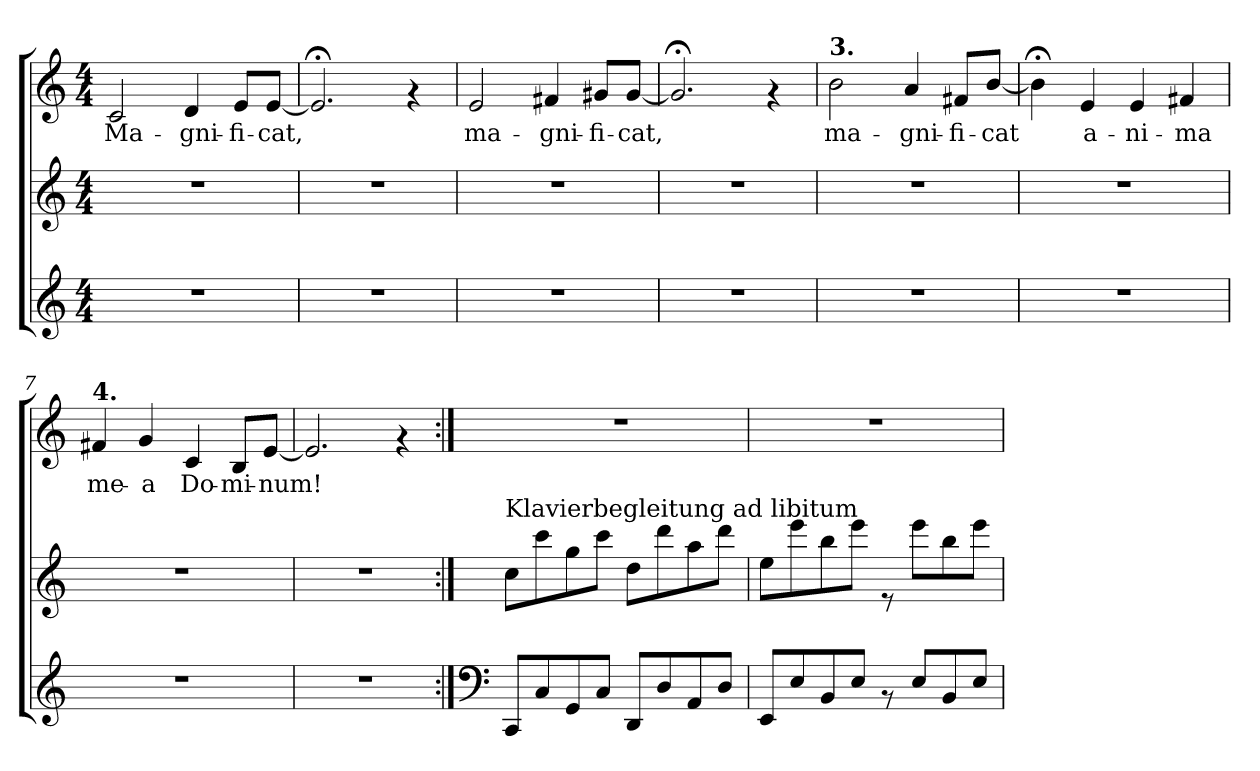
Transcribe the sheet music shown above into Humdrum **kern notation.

**kern	**kern	**kern	**text
*part2	*part2	*part1	*part1
*staff3	*staff2	*staff1	*staff1
*clefG2	*clefG2	*clefG2	*
*k[]	*k[]	*k[]	*
*C:	*C:	*C:	*
*M4/4	*M4/4	*M4/4	*
=1	=1	=1	=1
!	!	!	!LO:LY:b
1r	1r	2c/	Ma-
!	!	!	!LO:LY:b
.	.	4d/	-gni-
!	!	!	!LO:LY:b
.	.	8e/L	-fi-
!	!	!	!LO:LY:b
.	.	[<8e/J	-cat,
=2	=2	=2	=2
1r	1r	2.e;/]	.
.	.	4rf	.
=3	=3	=3	=3
!	!	!	!LO:LY:b
1r	1r	2e/	ma-
!	!	!	!LO:LY:b
.	.	4f#X/	-gni-
!	!	!	!LO:LY:b
.	.	8g#X/L	-fi-
!	!	!	!LO:LY:b
.	.	[<8g#/J	-cat,
=4	=4	=4	=4
1r	1r	2.g#;/]	.
.	.	4rf	.
!!LO:LB:g=z
=5	=5	=5	=5
!	!	!LO:TX:a:B:t=3.	!
!	!	!	!LO:LY:b
1r	1r	2b\	ma-
!	!	!	!LO:LY:b
.	.	4a/	-gni-
!	!	!	!LO:LY:b
.	.	8f#X/L	-fi-
!	!	!	!LO:LY:b
.	.	[>8b/J	-cat
=6	=6	=6	=6
1r	1r	4b;<\]	.
!	!	!	!LO:LY:b
.	.	4e/	a-
!	!	!	!LO:LY:b
.	.	4e/	-ni-
!	!	!	!LO:LY:b
.	.	4f#X/	-ma
=7	=7	=7	=7
!	!	!LO:TX:a:B:t=4.	!
!	!	!	!LO:LY:b
1r	1r	4f#X/	me-
!	!	!	!LO:LY:b
.	.	4g/	-a
!	!	!	!LO:LY:b
.	.	4c/	Do-
!	!	!	!LO:LY:b
.	.	8B/L	-mi-
!	!	!	!LO:LY:b
.	.	[<8e/J	-num!
=8	=8	=8	=8
1r	1r	2.e/]	.
.	.	4rf	.
!!LO:LB:g=z
=9:|!	=9:|!	=9:|!	=9:|!
*clefF4	*	*	*
!	!LO:TX:a:t=Klavierbegleitung ad libitum	!	!
8CC/L	8cc\L	1r	.
8C/	8ccc\	.	.
8GG/	8gg\	.	.
8C/J	8ccc\J	.	.
8DD/L	8dd\L	.	.
8D/	8ddd\	.	.
8AA/	8aa\	.	.
8D/J	8ddd\J	.	.
=10	=10	=10	=10
8EE/L	8ee\L	1r	.
8E/	8eee\	.	.
8BB/	8bb\	.	.
8E/J	8eee\J	.	.
8rAA	8re	.	.
8E/L	8eee\L	.	.
8BB/	8bb\	.	.
8E/J	8eee\J	.	.
=	=	=	=
*-	*-	*-	*-
